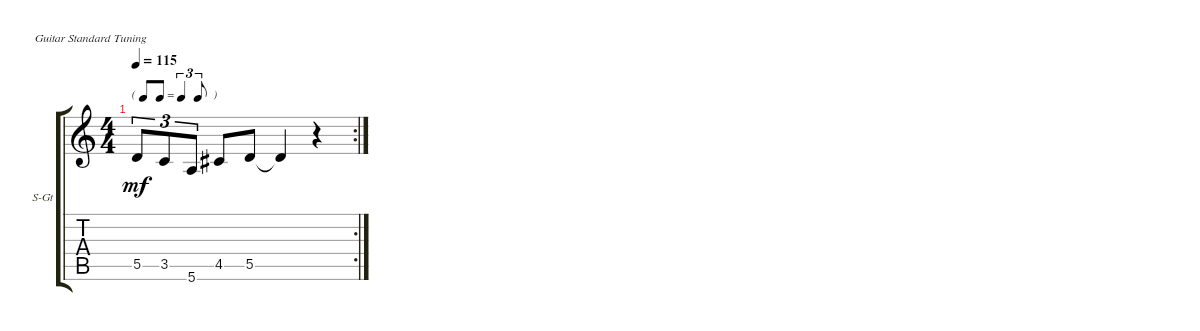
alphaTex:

\defaultSystemsLayout 4
\bracketExtendMode groupsimilarinstruments
\firstSystemTrackNameOrientation horizontal
\otherSystemsTrackNameOrientation horizontal
\track ("Johnny Winter" "S-Gt") {instrument acousticguitarsteel}
\staff {score tabs}
\tuning (E4 B3 G3 D3 A2 E2)
\rc 2
\ts (4 4)
\tf triplet8th
\tempo 115
\clef g2
\ks c
5.5.8{tu (3 2) dy mf} 3.5.8{tu (3 2)} 5.6.8{tu (3 2)} 4.5.8 5.5.8 5.5{t}.4 r.4
